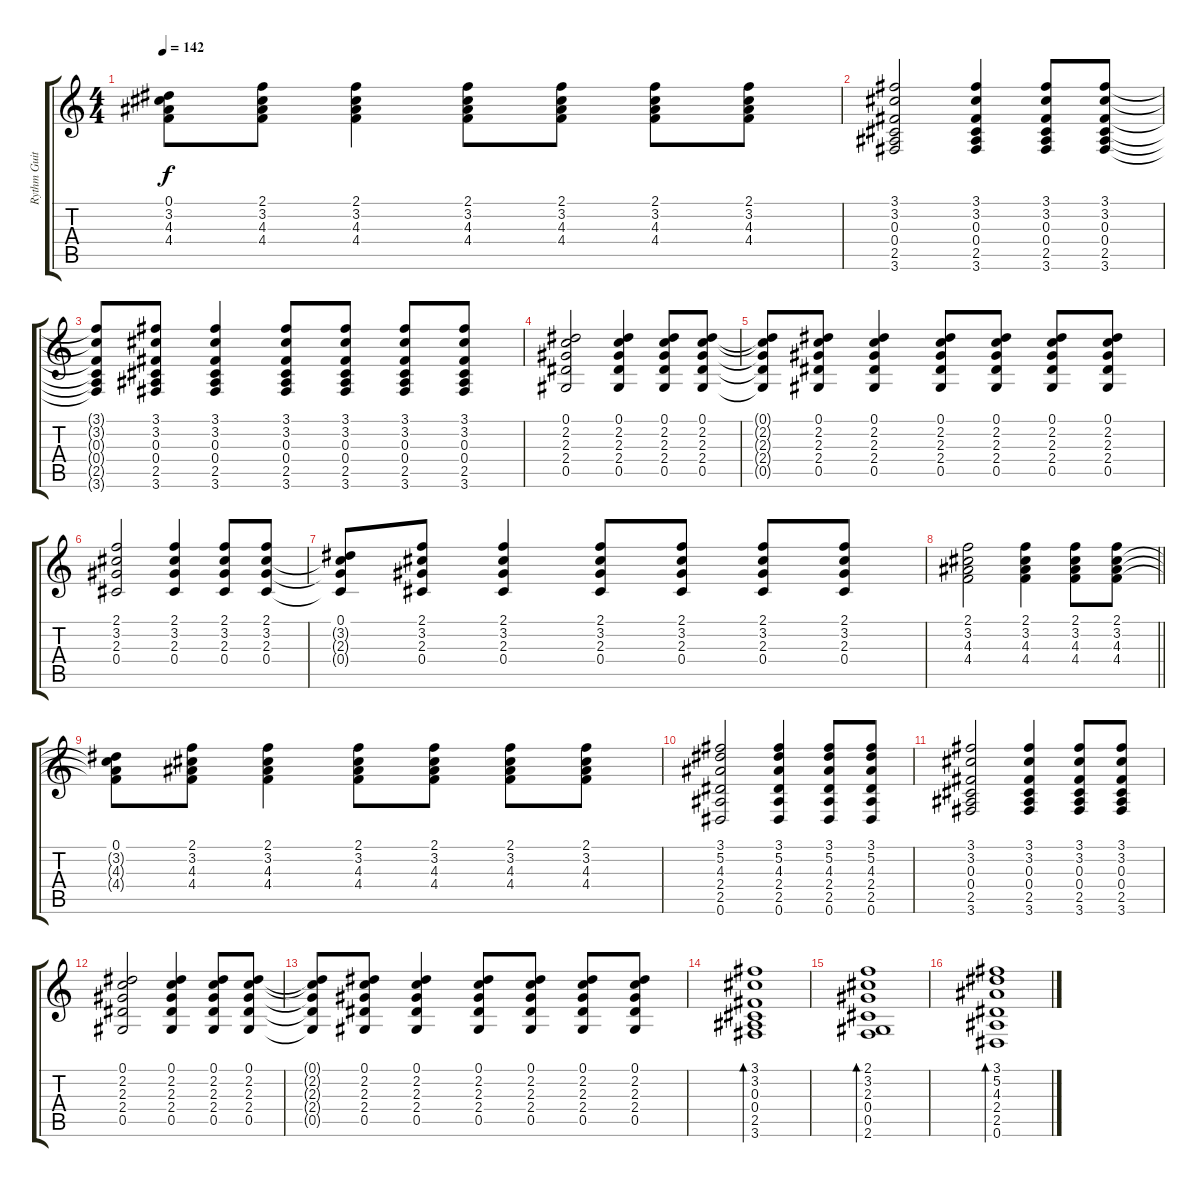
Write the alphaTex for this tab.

\track ("Rythm Guitar" "Rythm Guit") {instrument acousticguitarsteel}
\staff {score tabs}
\tuning (Eb4 Bb3 Gb3 Db3 Ab2 Eb2) {hide}
\ts (4 4)
\tempo 142
\clef g2
\ks c
(0.1 3.2{t} 4.3{t} 4.4{t}).8{dy f} (2.1 3.2 4.3 4.4).8 (2.1 3.2 4.3 4.4).4 (2.1 3.2 4.3 4.4).8 (2.1 3.2 4.3 4.4).8 (2.1 3.2 4.3 4.4).8 (2.1 3.2 4.3 4.4).8 |
(3.1 3.2 0.3 0.4 2.5 3.6).2 (3.1 3.2 0.3 0.4 2.5 3.6).4 (3.1 3.2 0.3 0.4 2.5 3.6).8 (3.1 3.2 0.3 0.4 2.5 3.6).8 |
(3.1{t} 3.2{t} 0.3{t} 0.4{t} 2.5{t} 3.6{t}).8 (3.1 3.2 0.3 0.4 2.5 3.6).8 (3.1 3.2 0.3 0.4 2.5 3.6).4 (3.1 3.2 0.3 0.4 2.5 3.6).8 (3.1 3.2 0.3 0.4 2.5 3.6).8 (3.1 3.2 0.3 0.4 2.5 3.6).8 (3.1 3.2 0.3 0.4 2.5 3.6).8 |
(0.1 2.2 2.3 2.4 0.5).2 (0.1 2.2 2.3 2.4 0.5).4 (0.1 2.2 2.3 2.4 0.5).8 (0.1 2.2 2.3 2.4 0.5).8 |
(0.1{t} 2.2{t} 2.3{t} 2.4{t} 0.5{t}).8 (0.1 2.2 2.3 2.4 0.5).8 (0.1 2.2 2.3 2.4 0.5).4 (0.1 2.2 2.3 2.4 0.5).8 (0.1 2.2 2.3 2.4 0.5).8 (0.1 2.2 2.3 2.4 0.5).8 (0.1 2.2 2.3 2.4 0.5).8 |
(2.1 3.2 2.3 0.4).2 (2.1 3.2 2.3 0.4).4 (2.1 3.2 2.3 0.4).8 (2.1 3.2 2.3 0.4).8 |
(0.1 3.2{t} 2.3{t} 0.4{t}).8 (2.1 3.2 2.3 0.4).8 (2.1 3.2 2.3 0.4).4 (2.1 3.2 2.3 0.4).8 (2.1 3.2 2.3 0.4).8 (2.1 3.2 2.3 0.4).8 (2.1 3.2 2.3 0.4).8 |
\barLineRight lightlight
(2.1 3.2 4.3 4.4).2 (2.1 3.2 4.3 4.4).4 (2.1 3.2 4.3 4.4).8 (2.1 3.2 4.3 4.4).8 |
(0.1 3.2{t} 4.3{t} 4.4{t}).8 (2.1 3.2 4.3 4.4).8 (2.1 3.2 4.3 4.4).4 (2.1 3.2 4.3 4.4).8 (2.1 3.2 4.3 4.4).8 (2.1 3.2 4.3 4.4).8 (2.1 3.2 4.3 4.4).8 |
(3.1 5.2 4.3 2.4 2.5 0.6).2 (3.1 5.2 4.3 2.4 2.5 0.6).4 (3.1 5.2 4.3 2.4 2.5 0.6).8 (3.1 5.2 4.3 2.4 2.5 0.6).8 |
(3.1 3.2 0.3 0.4 2.5 3.6).2 (3.1 3.2 0.3 0.4 2.5 3.6).4 (3.1 3.2 0.3 0.4 2.5 3.6).8 (3.1 3.2 0.3 0.4 2.5 3.6).8 |
(0.1 2.2 2.3 2.4 0.5).2 (0.1 2.2 2.3 2.4 0.5).4 (0.1 2.2 2.3 2.4 0.5).8 (0.1 2.2 2.3 2.4 0.5).8 |
(0.1{t} 2.2{t} 2.3{t} 2.4{t} 0.5{t}).8 (0.1 2.2 2.3 2.4 0.5).8 (0.1 2.2 2.3 2.4 0.5).4 (0.1 2.2 2.3 2.4 0.5).8 (0.1 2.2 2.3 2.4 0.5).8 (0.1 2.2 2.3 2.4 0.5).8 (0.1 2.2 2.3 2.4 0.5).8 |
(3.1 3.2 0.3 0.4 2.5 3.6).1{bd 120} |
(2.1 3.2 2.3 0.4 0.5 2.6).1{bd 120} |
(3.1 5.2 4.3 2.4 2.5 0.6).1{bd 120}
